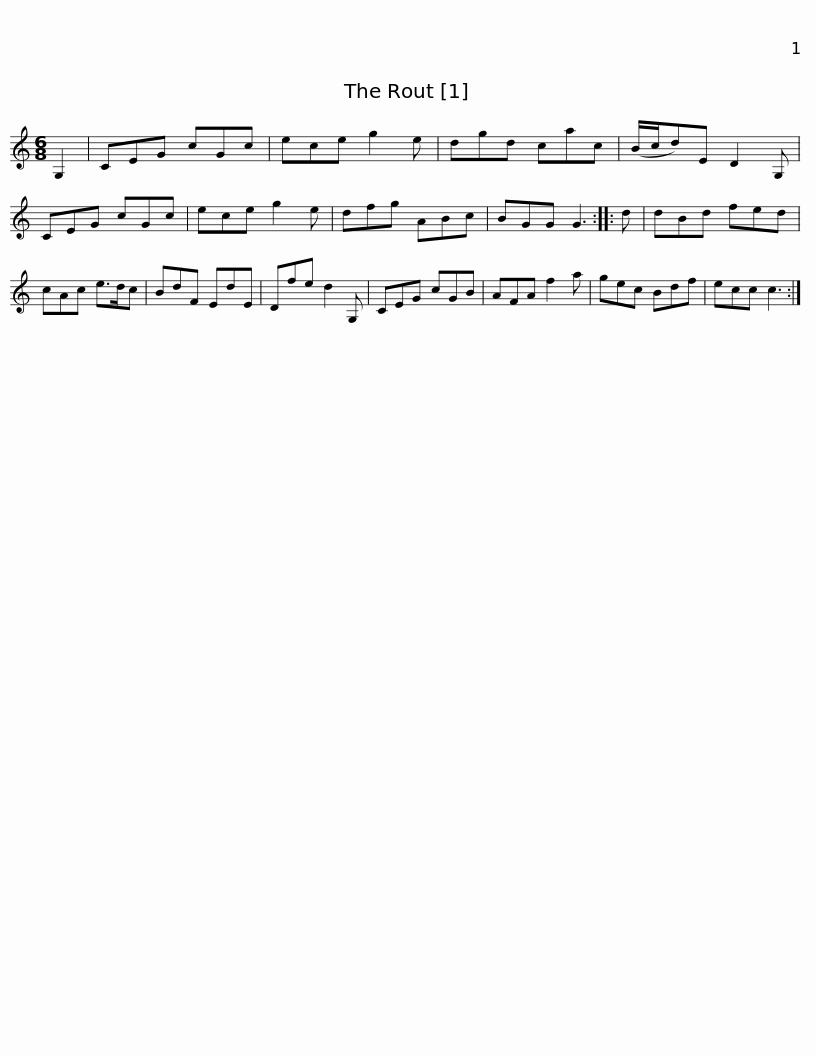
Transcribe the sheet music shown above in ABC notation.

X:1
L:1/8
M:6/8
I:linebreak $
K:C
V:1 treble
V:1
 G,2 | CEG cGc | ece g2 e | dgd cac | (B/c/d)E D2 G, | %5
 CEG cGc | ece g2 e | dfg ABc |$ BGG G3 :: d | %10
 dBd fed | cAc e>dc | BdF EdE | Dfe d2 G, | CEG cGB | %15
 AFA f2 a |$ gec Bdf | ecc c3 :| %18
